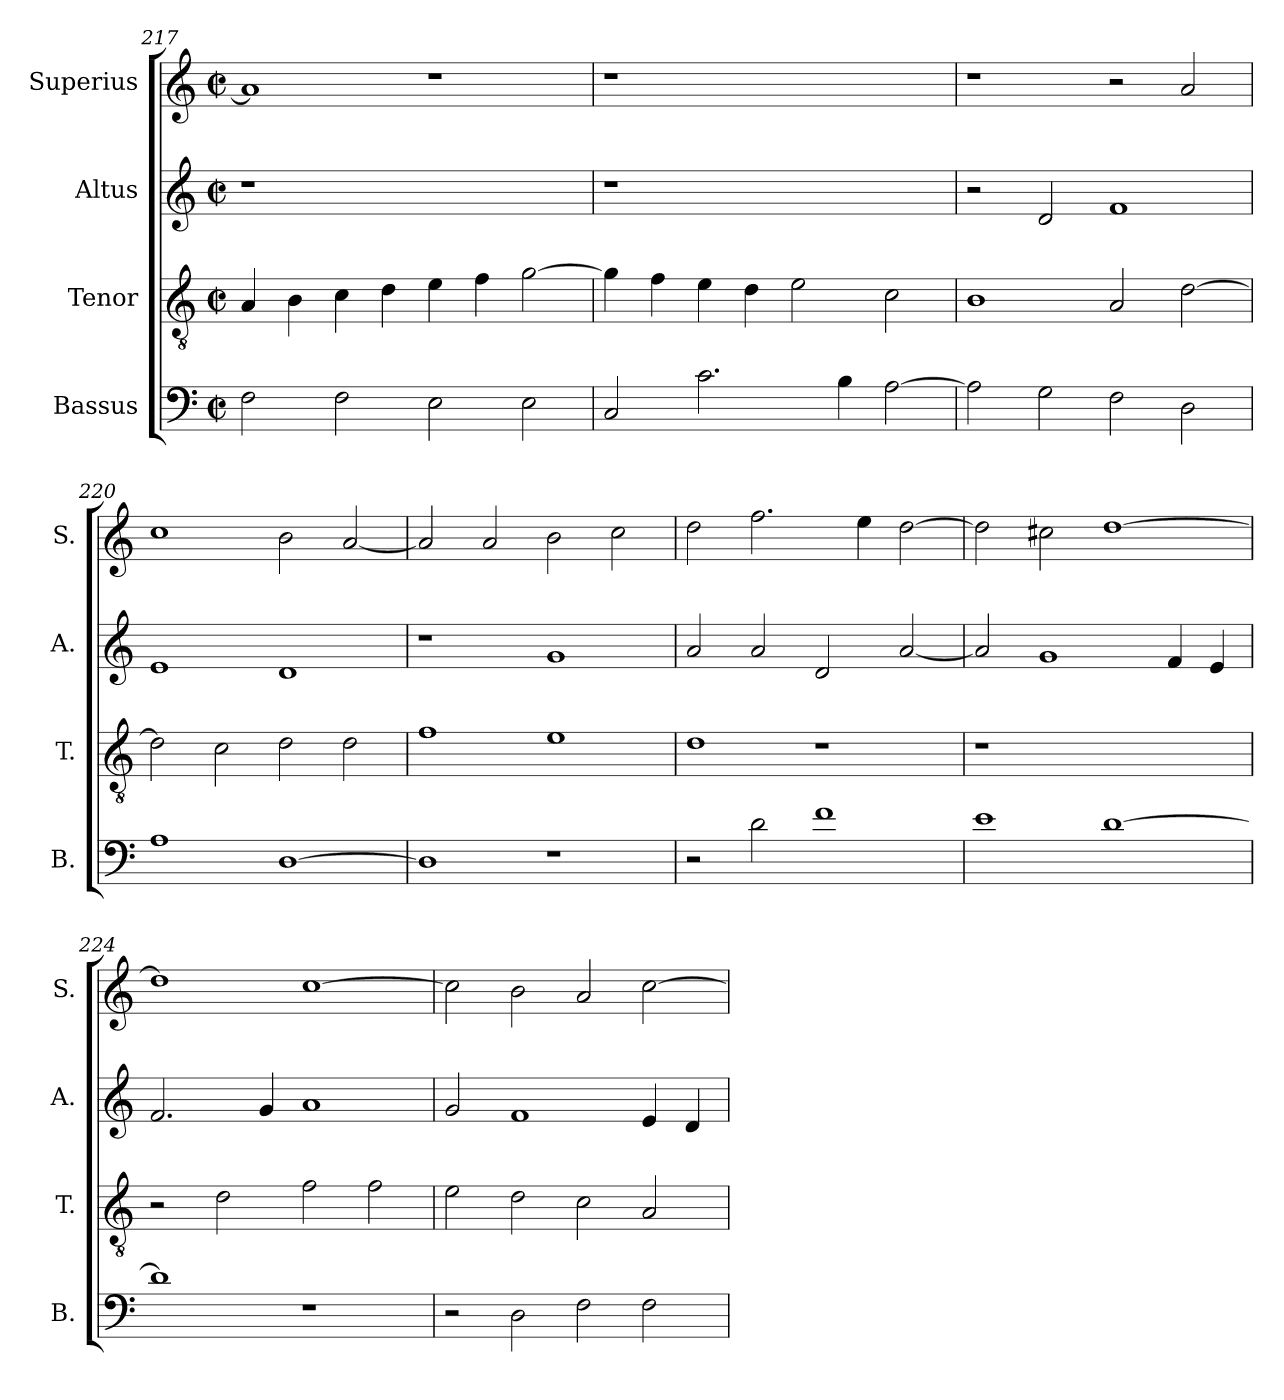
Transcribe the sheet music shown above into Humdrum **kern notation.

**kern	**kern	**kern	**kern
*part4	*part3	*part2	*part1
*staff4	*staff3	*staff2	*staff1
*I"Bassus	*I"Tenor	*I"Altus	*I"Superius
*I'B.	*I'T.	*I'A.	*I'S.
!!LO:LB:g=z
*clefF4	*clefGv2	*clefG2	*clefG2
*	*ITrd7c12	*	*
*k[]	*k[]	*k[]	*k[]
*C:	*C:	*C:	*C:
*M2/2	*M2/2	*M2/2	*M2/2
*met(c|)	*met(c|)	*met(c|)	*met(c|)
=217	=217	=217	=217
!	!	!LO:N:vis=1	!
2Fi\	4AAi/	1r	1ai]
.	4BBi\	.	.
2Fi\	4Ci\	.	.
.	4Di\	.	.
2Ei\	4Ei\	1ryy	1r
.	4Fi\	.	.
2Ei\	[>2Gi\	.	.
=218	=218	=218	=218
!	!	!LO:N:vis=1	!LO:N:vis=1
2Ci/	4Gi\]	1r	1r
.	4Fi\	.	.
2.ci\	4Ei\	.	.
.	4Di\	.	.
.	2Ei\	1ryy	1ryy
4Bi\	.	.	.
[>2Ai\	2Ci\	.	.
=219	=219	=219	=219
2Ai\]	1BBi	2r	1r
2Gi\	.	2di/	.
2Fi\	2AAi/	1fi	2r
2Di\	[>2Di\	.	2ai/
=220	=220	=220	=220
1Ai	2Di\]	1ei	1cci
.	2Ci\	.	.
[>1Di	2Di\	1di	2bi\
.	2Di\	.	[<2ai/
=221	=221	=221	=221
1Di]	1Fi	1r	2ai/]
.	.	.	2ai/
1r	1Ei	1gi	2bi\
.	.	.	2cci\
!!LO:LB:g=z
=222	=222	=222	=222
2r	1Di	2ai/	2ddi\
2di\	.	2ai/	2.ffi\
1fi	1r	2di/	.
.	.	.	4eei\
.	.	[<2ai/	[>2ddi\
=223	=223	=223	=223
!	!LO:N:vis=1	!	!
1ei	1r	2ai/]	2ddi\]
.	.	1gi	2cc#Xi\
[>1di	1ryy	.	[>1ddi
.	.	4fi/	.
.	.	4ei/	.
=224	=224	=224	=224
1di]	2r	2.fi/	1ddi]
.	2Di\	.	.
.	.	4gi/	.
1r	2Fi\	1ai	[>1cci
.	2Fi\	.	.
=225	=225	=225	=225
2r	2Ei\	2gi/	2cci\]
2Di\	2Di\	1fi	2bi\
2Fi\	2Ci\	.	2ai/
2Fi\	2AAi/	4ei/	[>2cci\
.	.	4di/	.
=	=	=	=
*-	*-	*-	*-
